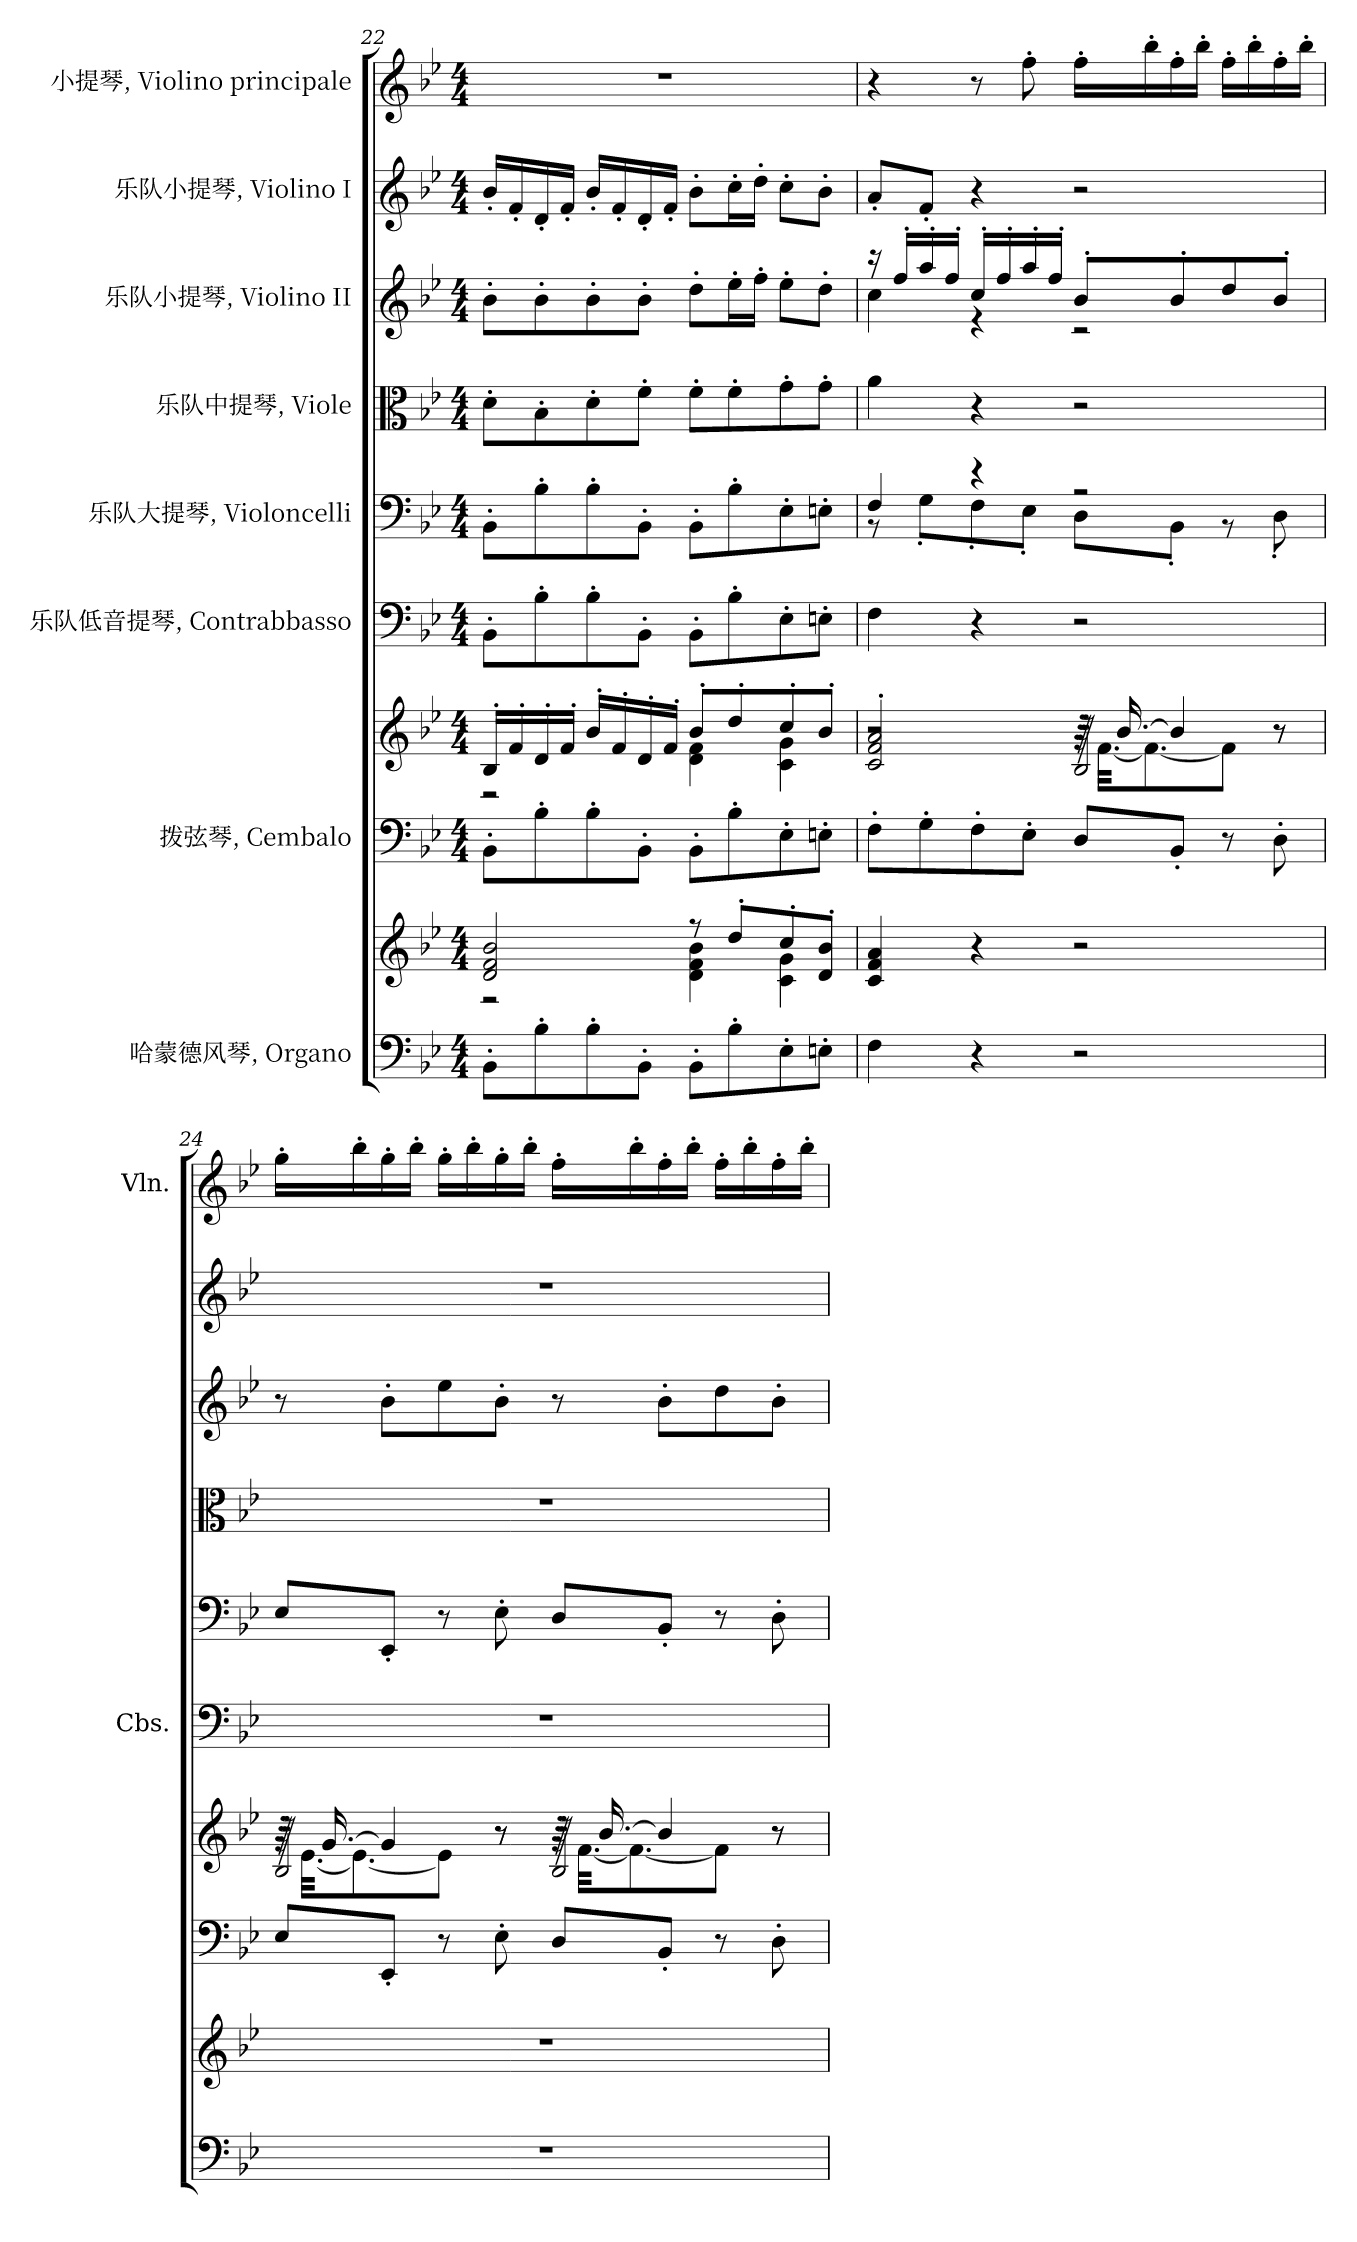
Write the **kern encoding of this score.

**kern	**kern	**kern	**kern	**kern	**kern	**kern	**kern	**kern	**kern
*part8	*part8	*part7	*part7	*part6	*part5	*part4	*part3	*part2	*part1
*staff10	*staff9	*staff8	*staff7	*staff6	*staff5	*staff4	*staff3	*staff2	*staff1
*I"哈蒙德风琴, Organo	*	*I"拨弦琴, Cembalo	*	*I"乐队低音提琴, Contrabbasso	*I"乐队大提琴, Violoncelli	*I"乐队中提琴, Viole	*I"乐队小提琴, Violino II	*I"乐队小提琴, Violino I	*I"小提琴, Violino principale
*	*	*	*	*I'Cbs.	*	*	*	*	*I'Vln.
*clefF4	*clefG2	*clefF4	*clefG2	*clefF4	*clefF4	*clefC3	*clefG2	*clefG2	*clefG2
*	*	*	*	*ITrd7c12	*	*	*	*	*
*k[b-e-]	*k[b-e-]	*k[b-e-]	*k[b-e-]	*k[b-e-]	*k[b-e-]	*k[b-e-]	*k[b-e-]	*k[b-e-]	*k[b-e-]
*M4/4	*M4/4	*M4/4	*M4/4	*M4/4	*M4/4	*M4/4	*M4/4	*M4/4	*M4/4
=22	=22	=22	=22	=22	=22	=22	=22	=22	=22
*	*^	*	*^	*	*	*	*	*	*
8BB-'\L	2d/ 2f/ 2b-/	2r	8BB-'\L	16B-'/LL	2r	8BBB-'\L	8BB-'\L	8d'\L	8b-'\L	16b-'/LL	1r
.	.	.	.	16f'/	.	.	.	.	.	16f'/	.
8B-'\	.	.	8B-'\	16d'/	.	8BB-'\	8B-'\	8B-'\	8b-'\	16d'/	.
.	.	.	.	16f'/JJ	.	.	.	.	.	16f'/JJ	.
8B-'\	.	.	8B-'\	16b-'/LL	.	8BB-'\	8B-'\	8d'\	8b-'\	16b-'/LL	.
.	.	.	.	16f'/	.	.	.	.	.	16f'/	.
8BB-'\J	.	.	8BB-'\J	16d'/	.	8BBB-'\J	8BB-'\J	8f'\J	8b-'\J	16d'/	.
.	.	.	.	16f'/JJ	.	.	.	.	.	16f'/JJ	.
8BB-'\L	8r	4d\ 4f\ 4b-\	8BB-'\L	8b-'/L	4d\ 4f\	8BBB-'\L	8BB-'\L	8f'\L	8dd'\L	8b-'\L	.
8B-'\	8dd'/L	.	8B-'\	8dd'/	.	8BB-'\	8B-'\	8f'\	16ee-'\L	16cc'\L	.
.	.	.	.	.	.	.	.	.	16ff'\JJ	16dd'\JJ	.
8E-'\	8cc'/	4c\ 4g\	8E-'\	8cc'/	4c\ 4g\	8EE-'\	8E-'\	8g'\	8ee-'\L	8cc'\L	.
8En'\J	8d/' 8b-/'J	.	8En'\J	8b-'/J	.	8EEn'\J	8En'\J	8g'\J	8dd'\J	8b-'\J	.
*	*v	*v	*	*	*	*	*	*	*	*	*
!!LO:PB:g=z
=23	=23	=23	=23	=23	=23	=23	=23	=23	=23	=23
*	*	*	*	*^	*	*^	*	*^	*	*
4F\	4c/ 4f/ 4a/	8F'\L	2c/' 2f/' 2a/'	2r	2r	4FF\	4F/	8r	4a\	16r	4cc\	8a'/L	4r
.	.	.	.	.	.	.	.	.	.	16ff'/LL	.	.	.
.	.	8G'\	.	.	.	.	.	8G'\L	.	16aa'/	.	8f'/J	.
.	.	.	.	.	.	.	.	.	.	16ff'/JJ	.	.	.
4r	4r	8F'\	.	.	.	4r	4r	8F'\	4r	16cc'/LL	4r	4r	8r
.	.	.	.	.	.	.	.	.	.	16ff'/	.	.	.
.	.	8E-'\J	.	.	.	.	.	8E-'\J	.	16aa'/	.	.	8ff'\
.	.	.	.	.	.	.	.	.	.	16ff'/JJ	.	.	.
2r	2r	8D/L	32r	64r	2B-'/	2r	2r	8D\L	2r	8b-'/L	2r	2r	16ff'\LL
.	.	.	.	[32.f\KKL	.	.	.	.	.	.	.	.	.
.	.	.	[16.b-/	.	.	.	.	.	.	.	.	.	.
.	.	.	.	8.f\_	.	.	.	.	.	.	.	.	16bb-'\
.	.	8BB-'/J	4b-/]	.	.	.	.	8BB-'\J	.	8b-'/	.	.	16ff'\
.	.	.	.	.	.	.	.	.	.	.	.	.	16bb-'\JJ
.	.	8r	.	8f\J]	.	.	.	8r	.	8dd/	.	.	16ff'\LL
.	.	.	.	.	.	.	.	.	.	.	.	.	16bb-'\
.	.	8D'\	8r	8r	.	.	.	8D'\	.	8b-'/J	.	.	16ff'\
.	.	.	.	.	.	.	.	.	.	.	.	.	16bb-'\JJ
*	*	*	*	*	*	*	*v	*v	*	*v	*v	*	*
!!LO:PB:g=z
=24	=24	=24	=24	=24	=24	=24	=24	=24	=24	=24	=24
1r	1r	8E-/L	32r	64r	2B-'/	1r	8E-/L	1r	8r	1r	16gg'\LL
.	.	.	.	[32.e-\KKL	.	.	.	.	.	.	.
.	.	.	[16.g/	.	.	.	.	.	.	.	.
.	.	.	.	8.e-\_	.	.	.	.	.	.	16bb-'\
.	.	8EE-'/J	4g/]	.	.	.	8EE-'/J	.	8b-'\L	.	16gg'\
.	.	.	.	.	.	.	.	.	.	.	16bb-'\JJ
.	.	8r	.	8e-\J]	.	.	8r	.	8ee-\	.	16gg'\LL
.	.	.	.	.	.	.	.	.	.	.	16bb-'\
.	.	8E-'\	8r	8r	.	.	8E-'\	.	8b-'\J	.	16gg'\
.	.	.	.	.	.	.	.	.	.	.	16bb-'\JJ
.	.	8D/L	32r	64r	2B-'/	.	8D/L	.	8r	.	16ff'\LL
.	.	.	.	[32.f\KKL	.	.	.	.	.	.	.
.	.	.	[16.b-/	.	.	.	.	.	.	.	.
.	.	.	.	8.f\_	.	.	.	.	.	.	16bb-'\
.	.	8BB-'/J	4b-/]	.	.	.	8BB-'/J	.	8b-'\L	.	16ff'\
.	.	.	.	.	.	.	.	.	.	.	16bb-'\JJ
.	.	8r	.	8f\J]	.	.	8r	.	8dd\	.	16ff'\LL
.	.	.	.	.	.	.	.	.	.	.	16bb-'\
.	.	8D'\	8r	8r	.	.	8D'\	.	8b-'\J	.	16ff'\
.	.	.	.	.	.	.	.	.	.	.	16bb-'\JJ
*	*	*	*v	*v	*v	*	*	*	*	*	*
=	=	=	=	=	=	=	=	=	=
*-	*-	*-	*-	*-	*-	*-	*-	*-	*-
